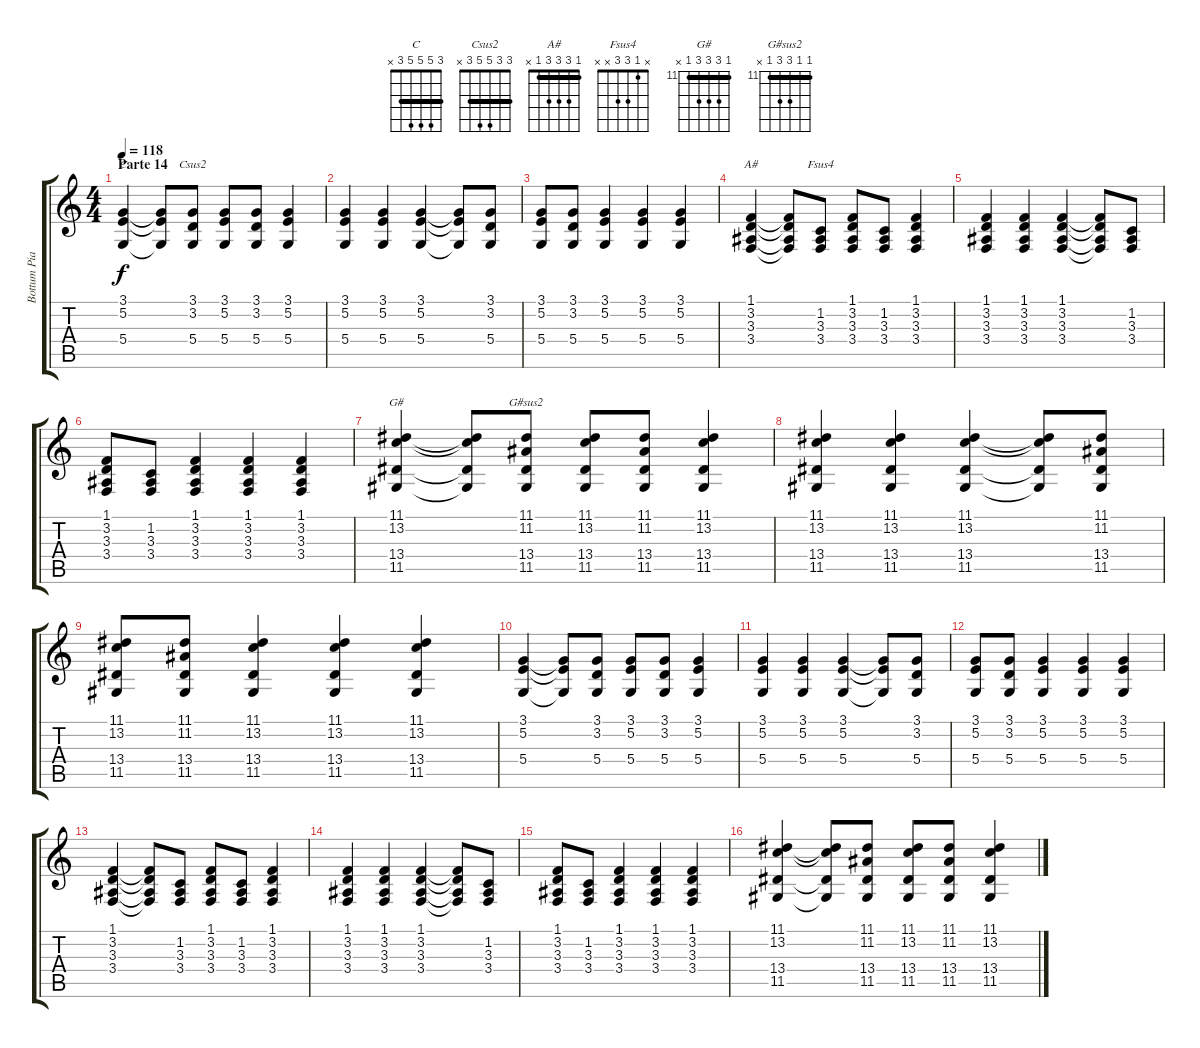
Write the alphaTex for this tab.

\track ("Bottum Piano" "Bottum Pia") {instrument acousticgrandpiano}
\staff {score tabs}
\tuning (E4 B3 G3 D3 A2 E2) {hide}
\chord ("C" 3 5 5 5 3 x) {barre 3}
\chord ("Csus2" 3 3 5 5 3 x) {barre 3}
\chord ("A#" 1 3 3 3 1 x) {barre 1}
\chord ("Fsus4" x 1 3 3 x x)
\chord ("G#" 11 13 13 13 11 x) {firstfret 11 barre 11}
\chord ("G#sus2" 11 11 13 13 11 x) {firstfret 11 barre 11}
\ts (4 4)
\section ("" "Parte 14")
\tempo 118
\clef g2
\ks c
(3.1 5.2 5.4).4{ch "C" dy f} (3.1{t} 5.2{t} 5.4{t}).8 (3.1 3.2 5.4).8{ch "Csus2"} (3.1 5.2 5.4).8 (3.1 3.2 5.4).8 (3.1 5.2 5.4).4 |
(3.1 5.2 5.4).4 (3.1 5.2 5.4).4 (3.1 5.2 5.4).4 (3.1{t} 5.2{t} 5.4{t}).8 (3.1 3.2 5.4).8 |
(3.1 5.2 5.4).8 (3.1 3.2 5.4).8 (3.1 5.2 5.4).4 (3.1 5.2 5.4).4 (3.1 5.2 5.4).4 |
(1.1 3.2 3.3 3.4).4{ch "A#"} (1.1{t} 3.2{t} 3.3{t} 3.4{t}).8 (1.2 3.3 3.4).8{ch "Fsus4"} (1.1 3.2 3.3 3.4).8 (1.2 3.3 3.4).8 (1.1 3.2 3.3 3.4).4 |
(1.1 3.2 3.3 3.4).4 (1.1 3.2 3.3 3.4).4 (1.1 3.2 3.3 3.4).4 (1.1{t} 3.2{t} 3.3{t} 3.4{t}).8 (1.2 3.3 3.4).8 |
(1.1 3.2 3.3 3.4).8 (1.2 3.3 3.4).8 (1.1 3.2 3.3 3.4).4 (1.1 3.2 3.3 3.4).4 (1.1 3.2 3.3 3.4).4 |
(11.1 13.2 13.4 11.5).4{ch "G#"} (11.1{t} 13.2{t} 13.4{t} 11.5{t}).8 (11.1 11.2 13.4 11.5).8{ch "G#sus2"} (11.1 13.2 13.4 11.5).8 (11.1 11.2 13.4 11.5).8 (11.1 13.2 13.4 11.5).4 |
(11.1 13.2 13.4 11.5).4 (11.1 13.2 13.4 11.5).4 (11.1 13.2 13.4 11.5).4 (11.1{t} 13.2{t} 13.4{t} 11.5{t}).8 (11.1 11.2 13.4 11.5).8 |
(11.1 13.2 13.4 11.5).8 (11.1 11.2 13.4 11.5).8 (11.1 13.2 13.4 11.5).4 (11.1 13.2 13.4 11.5).4 (11.1 13.2 13.4 11.5).4 |
(3.1 5.2 5.4).4 (3.1{t} 5.2{t} 5.4{t}).8 (3.1 3.2 5.4).8 (3.1 5.2 5.4).8 (3.1 3.2 5.4).8 (3.1 5.2 5.4).4 |
(3.1 5.2 5.4).4 (3.1 5.2 5.4).4 (3.1 5.2 5.4).4 (3.1{t} 5.2{t} 5.4{t}).8 (3.1 3.2 5.4).8 |
(3.1 5.2 5.4).8 (3.1 3.2 5.4).8 (3.1 5.2 5.4).4 (3.1 5.2 5.4).4 (3.1 5.2 5.4).4 |
(1.1 3.2 3.3 3.4).4 (1.1{t} 3.2{t} 3.3{t} 3.4{t}).8 (1.2 3.3 3.4).8 (1.1 3.2 3.3 3.4).8 (1.2 3.3 3.4).8 (1.1 3.2 3.3 3.4).4 |
(1.1 3.2 3.3 3.4).4 (1.1 3.2 3.3 3.4).4 (1.1 3.2 3.3 3.4).4 (1.1{t} 3.2{t} 3.3{t} 3.4{t}).8 (1.2 3.3 3.4).8 |
(1.1 3.2 3.3 3.4).8 (1.2 3.3 3.4).8 (1.1 3.2 3.3 3.4).4 (1.1 3.2 3.3 3.4).4 (1.1 3.2 3.3 3.4).4 |
(11.1 13.2 13.4 11.5).4 (11.1{t} 13.2{t} 13.4{t} 11.5{t}).8 (11.1 11.2 13.4 11.5).8 (11.1 13.2 13.4 11.5).8 (11.1 11.2 13.4 11.5).8 (11.1 13.2 13.4 11.5).4
